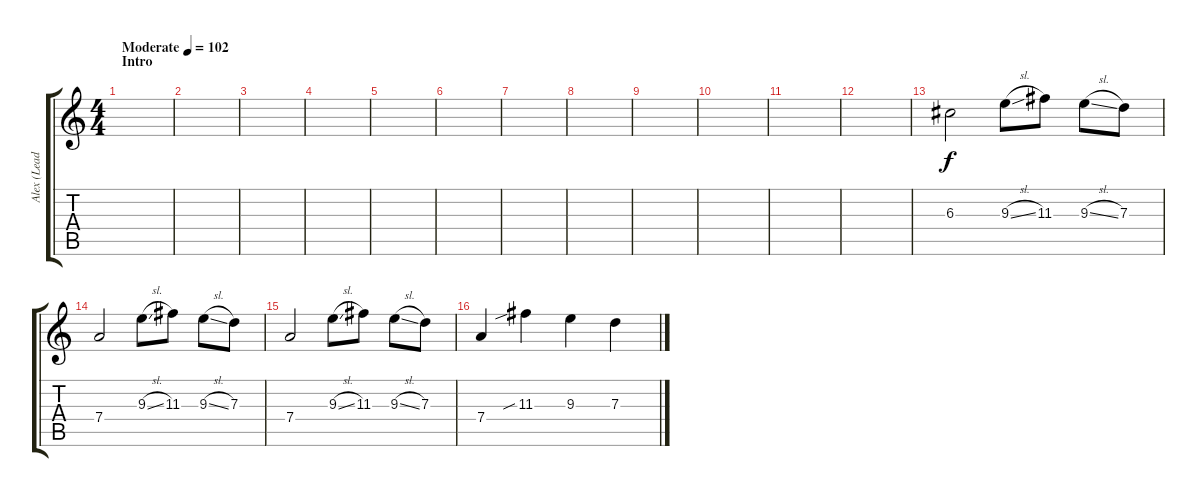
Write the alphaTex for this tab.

\track ("Alex (Lead)" "Alex (Lead") {instrument overdrivenguitar}
\staff {score tabs}
\tuning (E4 B3 G3 D3 A2 D2) {hide}
\ts (4 4)
\section ("" "Intro")
\tempo (102 "Moderate")
\clef g2
\ks c
|
|
|
|
|
|
|
|
|
|
|
|
6.3.2 9.3{sl}.8 11.3.8 9.3{sl}.8 7.3.8 |
7.4.2 9.3{sl}.8 11.3.8 9.3{sl}.8 7.3.8 |
7.4.2 9.3{sl}.8 11.3.8 9.3{sl}.8 7.3.8 |
7.4.4 11.3{sib}.4 9.3.4 7.3.4
